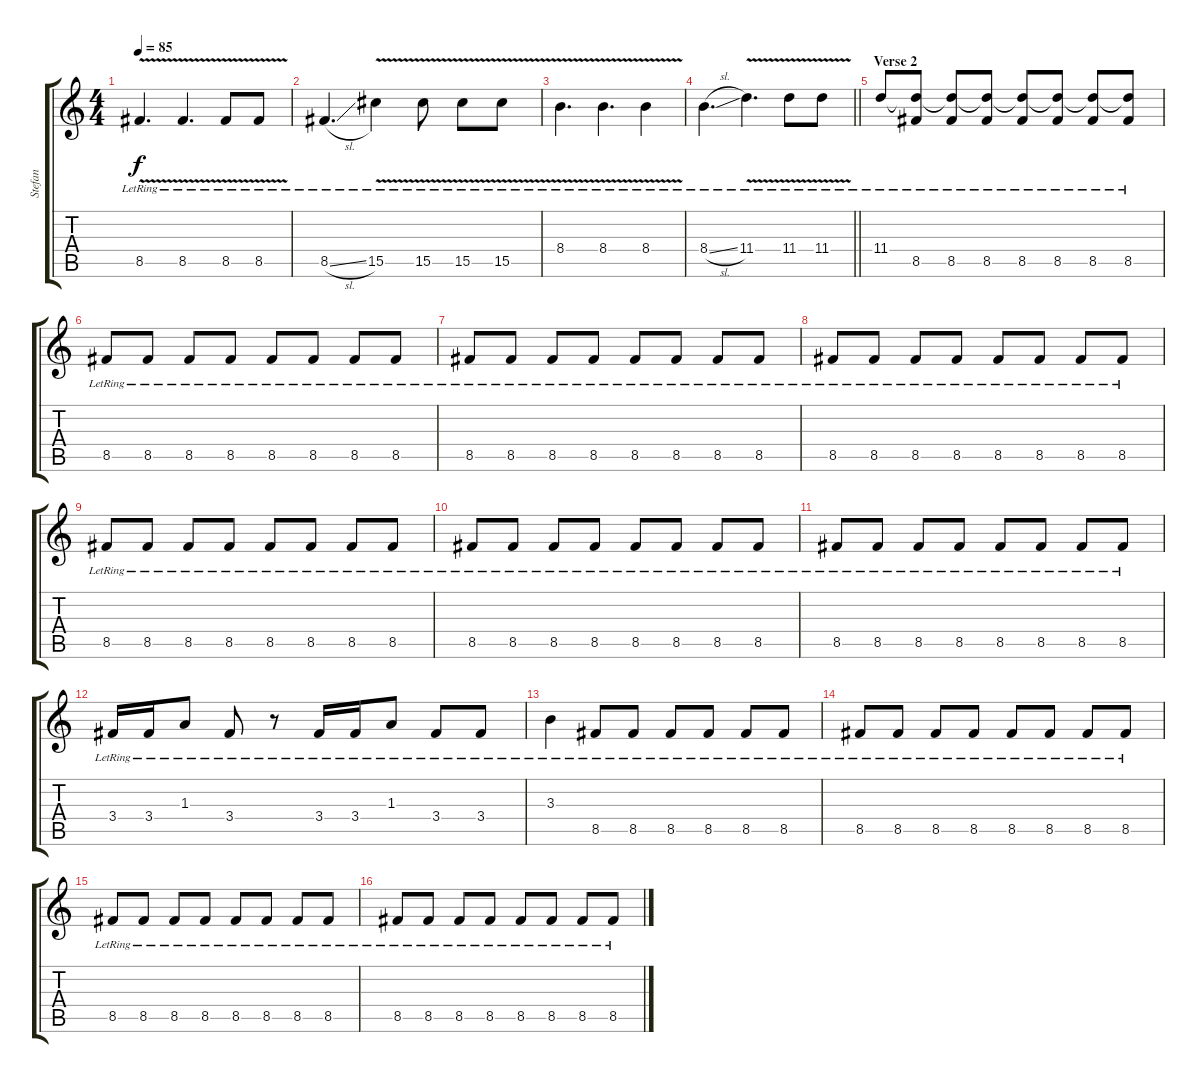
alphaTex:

\track ("Stefan" "Stefan") {instrument distortionguitar}
\staff {score tabs}
\tuning (C4 C4 Ab3 Eb3 Bb2 F2) {hide}
\ts (4 4)
\tempo 85
\clef g2
\ks c
8.5{v lr}.4{d dy f} 8.5{v lr}.4{d} 8.5{v lr}.8 8.5{v lr}.8 |
8.5{sl lr}.4{d} 15.5{v lr}.4 15.5{v lr}.8 15.5{v lr}.8 15.5{v lr}.8 |
8.4{v lr}.4{d} 8.4{v lr}.4{d} 8.4{v lr}.4 |
\barLineRight lightlight
8.4{sl lr}.4{d} 11.4{v lr}.4{d} 11.4{v lr}.8 11.4{v lr}.8 |
\section ("" "Verse 2")
11.4{lr}.8{volume 3 instrument electricguitarjazz} (11.4{t} 8.5{lr}).8 (11.4{t} 8.5{lr}).8 (11.4{t} 8.5{lr}).8 (11.4{t} 8.5{lr}).8 (11.4{t} 8.5{lr}).8 (11.4{t} 8.5{lr}).8 (11.4{t} 8.5{lr}).8 |
8.5{lr}.8 8.5{lr}.8 8.5{lr}.8 8.5{lr}.8 8.5{lr}.8 8.5{lr}.8 8.5{lr}.8 8.5{lr}.8 |
8.5{lr}.8 8.5{lr}.8 8.5{lr}.8 8.5{lr}.8 8.5{lr}.8 8.5{lr}.8 8.5{lr}.8 8.5{lr}.8 |
8.5{lr}.8 8.5{lr}.8 8.5{lr}.8 8.5{lr}.8 8.5{lr}.8 8.5{lr}.8 8.5{lr}.8 8.5{lr}.8 |
8.5{lr}.8 8.5{lr}.8 8.5{lr}.8 8.5{lr}.8 8.5{lr}.8 8.5{lr}.8 8.5{lr}.8 8.5{lr}.8 |
8.5{lr}.8 8.5{lr}.8 8.5{lr}.8 8.5{lr}.8 8.5{lr}.8 8.5{lr}.8 8.5{lr}.8 8.5{lr}.8 |
8.5{lr}.8 8.5{lr}.8 8.5{lr}.8 8.5{lr}.8 8.5{lr}.8 8.5{lr}.8 8.5{lr}.8 8.5{lr}.8 |
3.4{lr}.16 3.4{lr}.16 1.3{lr}.8 3.4{lr}.8 r.8 3.4{lr}.16 3.4{lr}.16 1.3{lr}.8 3.4{lr}.8 3.4{lr}.8 |
3.3{lr}.4 8.5{lr}.8 8.5{lr}.8 8.5{lr}.8 8.5{lr}.8 8.5{lr}.8 8.5{lr}.8 |
8.5{lr}.8 8.5{lr}.8 8.5{lr}.8 8.5{lr}.8 8.5{lr}.8 8.5{lr}.8 8.5{lr}.8 8.5{lr}.8 |
8.5{lr}.8 8.5{lr}.8 8.5{lr}.8 8.5{lr}.8 8.5{lr}.8 8.5{lr}.8 8.5{lr}.8 8.5{lr}.8 |
8.5{lr}.8 8.5{lr}.8 8.5{lr}.8 8.5{lr}.8 8.5{lr}.8 8.5{lr}.8 8.5{lr}.8 8.5{lr}.8
